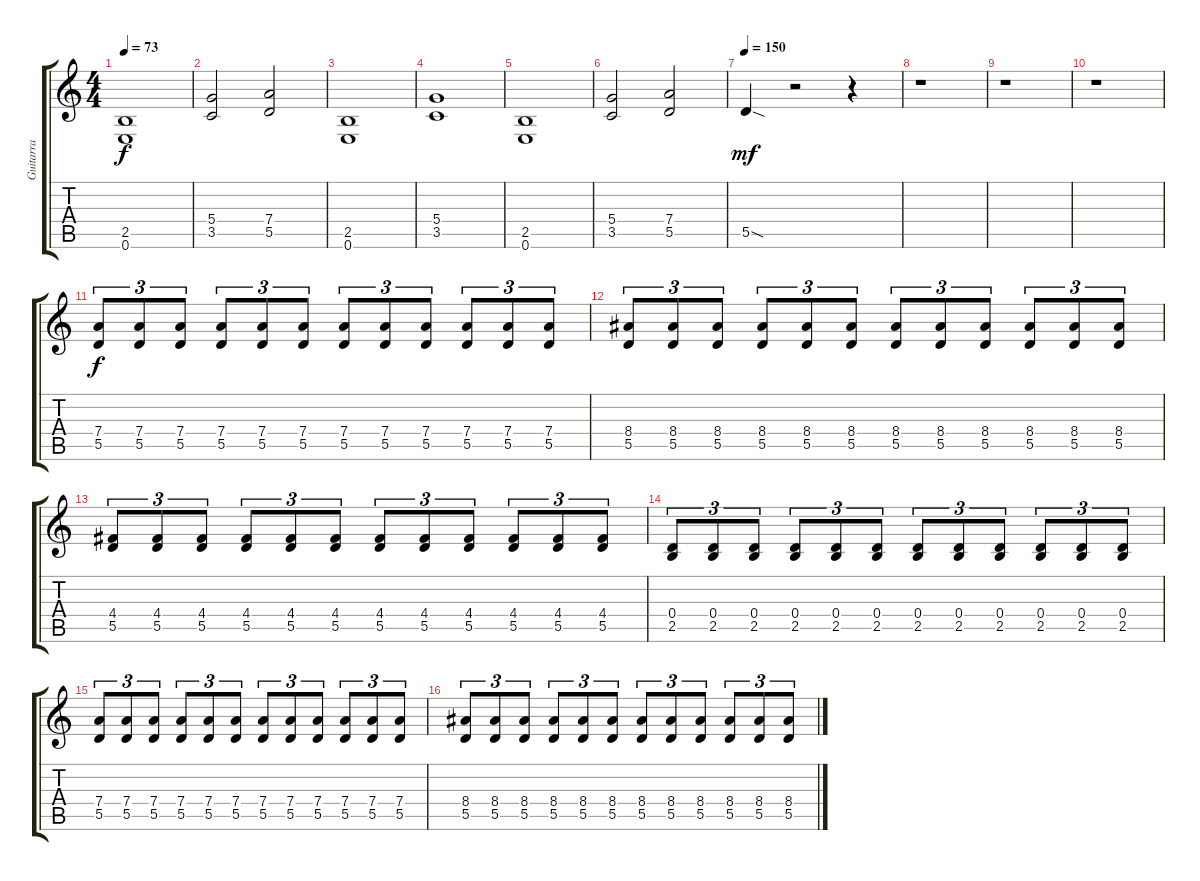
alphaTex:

\track ("Guitarra" "Guitarra") {instrument distortionguitar}
\staff {score tabs}
\tuning (E4 B3 G3 D3 A2 E2) {hide}
\ts (4 4)
\tempo 73
\clef g2
\ks c
(2.5 0.6).1{dy f} |
(5.4 3.5).2 (7.4 5.5).2 |
(2.5 0.6).1 |
(5.4 3.5).1 |
(2.5 0.6).1 |
(5.4 3.5).2 (7.4 5.5).2 |
\tempo 150
5.5{sod}.4{dy mf} r.2 r.4 |
r.1 |
r.1 |
r.1 |
(7.4 5.5).8{tu (3 2) dy f} (7.4 5.5).8{tu (3 2)} (7.4 5.5).8{tu (3 2)} (7.4 5.5).8{tu (3 2)} (7.4 5.5).8{tu (3 2)} (7.4 5.5).8{tu (3 2)} (7.4 5.5).8{tu (3 2)} (7.4 5.5).8{tu (3 2)} (7.4 5.5).8{tu (3 2)} (7.4 5.5).8{tu (3 2)} (7.4 5.5).8{tu (3 2)} (7.4 5.5).8{tu (3 2)} |
(8.4 5.5).8{tu (3 2)} (8.4 5.5).8{tu (3 2)} (8.4 5.5).8{tu (3 2)} (8.4 5.5).8{tu (3 2)} (8.4 5.5).8{tu (3 2)} (8.4 5.5).8{tu (3 2)} (8.4 5.5).8{tu (3 2)} (8.4 5.5).8{tu (3 2)} (8.4 5.5).8{tu (3 2)} (8.4 5.5).8{tu (3 2)} (8.4 5.5).8{tu (3 2)} (8.4 5.5).8{tu (3 2)} |
(4.4 5.5).8{tu (3 2)} (4.4 5.5).8{tu (3 2)} (4.4 5.5).8{tu (3 2)} (4.4 5.5).8{tu (3 2)} (4.4 5.5).8{tu (3 2)} (4.4 5.5).8{tu (3 2)} (4.4 5.5).8{tu (3 2)} (4.4 5.5).8{tu (3 2)} (4.4 5.5).8{tu (3 2)} (4.4 5.5).8{tu (3 2)} (4.4 5.5).8{tu (3 2)} (4.4 5.5).8{tu (3 2)} |
(0.4 2.5).8{tu (3 2)} (0.4 2.5).8{tu (3 2)} (0.4 2.5).8{tu (3 2)} (0.4 2.5).8{tu (3 2)} (0.4 2.5).8{tu (3 2)} (0.4 2.5).8{tu (3 2)} (0.4 2.5).8{tu (3 2)} (0.4 2.5).8{tu (3 2)} (0.4 2.5).8{tu (3 2)} (0.4 2.5).8{tu (3 2)} (0.4 2.5).8{tu (3 2)} (0.4 2.5).8{tu (3 2)} |
(7.4 5.5).8{tu (3 2)} (7.4 5.5).8{tu (3 2)} (7.4 5.5).8{tu (3 2)} (7.4 5.5).8{tu (3 2)} (7.4 5.5).8{tu (3 2)} (7.4 5.5).8{tu (3 2)} (7.4 5.5).8{tu (3 2)} (7.4 5.5).8{tu (3 2)} (7.4 5.5).8{tu (3 2)} (7.4 5.5).8{tu (3 2)} (7.4 5.5).8{tu (3 2)} (7.4 5.5).8{tu (3 2)} |
(8.4 5.5).8{tu (3 2)} (8.4 5.5).8{tu (3 2)} (8.4 5.5).8{tu (3 2)} (8.4 5.5).8{tu (3 2)} (8.4 5.5).8{tu (3 2)} (8.4 5.5).8{tu (3 2)} (8.4 5.5).8{tu (3 2)} (8.4 5.5).8{tu (3 2)} (8.4 5.5).8{tu (3 2)} (8.4 5.5).8{tu (3 2)} (8.4 5.5).8{tu (3 2)} (8.4 5.5).8{tu (3 2)}
